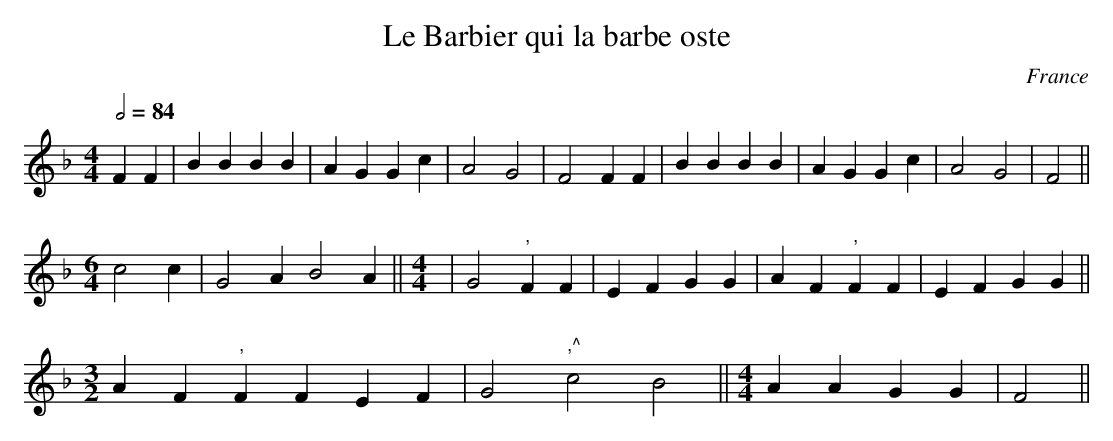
X:1
T:Le Barbier qui la barbe oste
O:France
M:4/4
L:1/4
Q:1/2=84
K:F
FF| BBBB|AGGc|A2 G2|F2FF|BBBB|AGGc|A2G2|F2||!
M:6/4
L:1/4
c2 c|G2 A B2 A||
M:4/4
L:1/4
|G2","FF|EFGG|AF","FF|EFGG||!
M:3/2
L:1/4
AF","FFEF|G2 ",^"c2B2||
M:4/4
L:1/4
AAGG|F2||!
